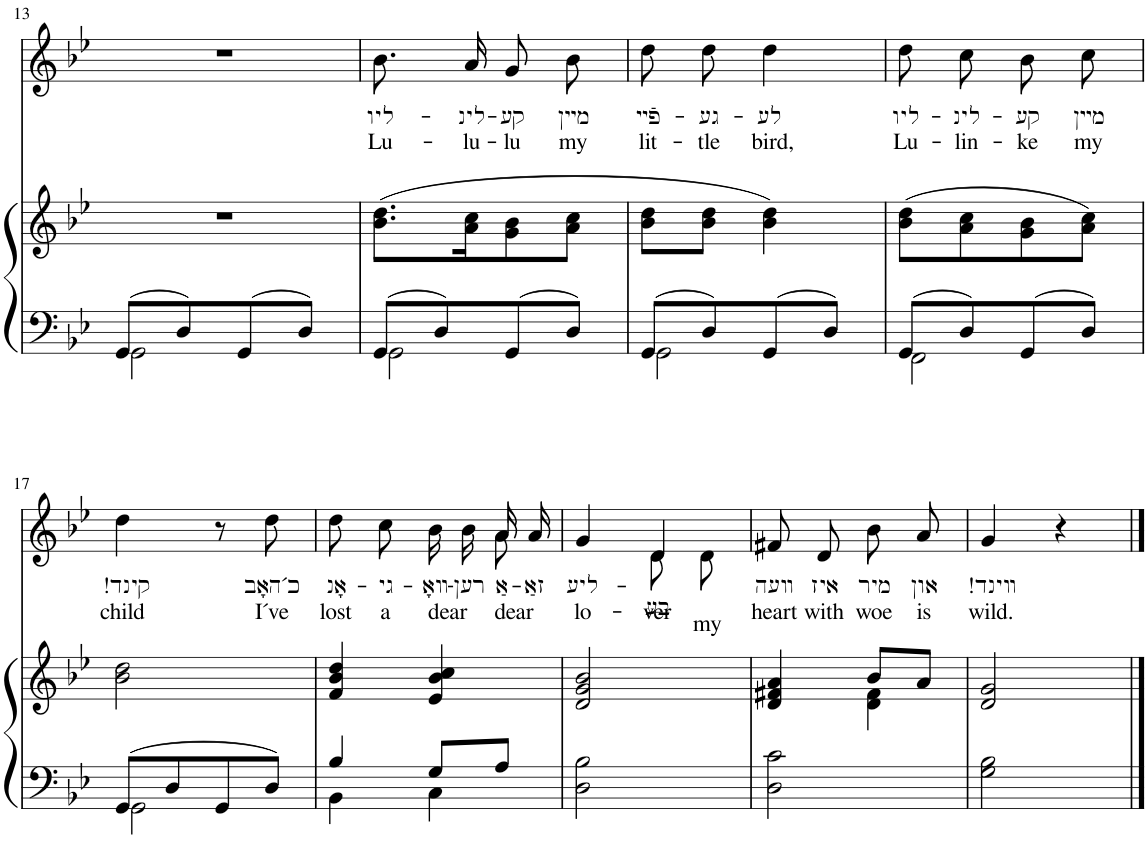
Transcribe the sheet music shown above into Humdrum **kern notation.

**kern	**kern	**kern	**text	**text
*part2	*part2	*part1	*part1	*part1
*staff3	*staff2	*staff1	*staff1	*staff1
*I"Klavier	*	*I"Piano	*	*
*	*	*I'Pno	*	*
!!LO:PB:g=z
*clefF4	*clefG2	*clefG2	*	*
*k[b-e-]	*k[b-e-]	*k[b-e-]	*	*
*M2/4	*M2/4	*M2/4	*	*
=13	=13	=13	=13	=13
*^	*	*	*	*
8GG/L	2GG\	2r	2r	.	.
8D/	.	.	.	.	.
8GG/	.	.	.	.	.
8D/J	.	.	.	.	.
=14	=14	=14	=14	=14	=14
!	!	!	!	!LO:LY:b	!LO:LY:b
8GG/L	2GG\	(8.b-\ 8.dd\L	8.b-/L	ליו-	Lu-
8D/	.	.	.	.	.
!	!	!	!	!LO:LY:b	!LO:LY:b
.	.	16a\ 16cc\K	16a/Jk	-לינ-	-lu-
!	!	!	!	!LO:LY:b	!LO:LY:b
8GG/	.	8g\ 8b-\	8g/L	-קע	-lu
!	!	!	!	!LO:LY:b	!LO:LY:b
8D/J	.	8a\ 8cc\J	8b-/J	מײן	my
=15	=15	=15	=15	=15	=15
!	!	!	!	!LO:LY:b	!LO:LY:b
8GG/L	2GG\	8b-\ 8dd\L	8dd\L	פֿײ-	lit-
!	!	!	!	!LO:LY:b	!LO:LY:b
8D/	.	8b-\ 8dd\J	8dd\J	-גע-	-tle
!	!	!	!	!LO:LY:b	!LO:LY:b
8GG/	.	4b-\ 4dd\)	4dd\	-לע	bird,
8D/J	.	.	.	.	.
=16	=16	=16	=16	=16	=16
!	!	!	!	!LO:LY:b	!LO:LY:b
8GG/L	2FF\	(8b-\ 8dd\L	8dd\L	ליו-	Lu-
!	!	!	!	!LO:LY:b	!LO:LY:b
8D/	.	8a\ 8cc\	8cc\J	-לינ-	-lin-
!	!	!	!	!LO:LY:b	!LO:LY:b
8GG/	.	8g\ 8b-\	8b-\L	-קע	-ke
!	!	!	!	!LO:LY:b	!LO:LY:b
8D/J	.	8a\ 8cc\J)	8cc\J	מײן	my
!!LO:LB:g=z
=17	=17	=17	=17	=17	=17
!	!	!	!	!LO:LY:b	!LO:LY:b
8GG/L	2GG\	2b-\ 2dd\	4dd\	קינד!	child
8D/	.	.	.	.	.
8GG/	.	.	8r	.	.
!	!	!	!	!LO:LY:b	!LO:LY:b
8D/J	.	.	8dd\	כ´האָב	I´ve
=18	=18	=18	=18	=18	=18
!	!	!	!	!LO:LY:b	!LO:LY:b
*	*	*	*^	*	*
4B-/	4BB-\	4f/ 4b-/ 4dd/	8dd\L	4.ryy	אָנ-	lost
!	!	!	!	!	!LO:LY:b	!LO:LY:b
.	.	.	8cc\J	.	-גי-	a
!	!	!	!	!	!LO:LY:b	!LO:LY:b
8G/L	4C\	4e-/ 4b-/ 4cc/	16b-/LL	.	-װאָ-	dear
!	!	!	!	!	!LO:LY:b	!
.	.	.	16b-/J	.	-רען	.
!	!	!	!	!	!LO:LY:b	!LO:LY:b
8A/J	.	.	16a/L	8a\	אַ-	dear
!	!	!	!	!	!LO:LY:b	!
.	.	.	16a/JJ	.	-זאַ	.
*v	*v	*	*	*	*	*
=19	=19	=19	=19	=19	=19
!	!	!	!	!LO:LY:b	!LO:LY:b
2D\ 2B-\	2d/ 2g/ 2b-/	4g/	4ryy	ליע-	lo-
!	!	!	!	!LO:LY:b	!LO:LY:b
.	.	4d/	8d\L	-בע	-ver
!	!	!	!	!LO:LY:b	!
.	.	.	8d\J	my	.
=20	=20	=20	=20	=20	=20
*	*^	*	*	*	*
!	!	!	!	!	!LO:LY:b	!LO:LY:b
*	*	*	*v	*v	*	*
2D\ 2c\	4d/ 4f#X/ 4a/	4ryy	8f#X/L	װעה	heart
!	!	!	!	!LO:LY:b	!LO:LY:b
.	.	.	8d/J	איז	with
!	!	!	!	!LO:LY:b	!LO:LY:b
.	8b-/L	4d\ 4f#\	8b-/L	מיר	woe
!	!	!	!	!LO:LY:b	!LO:LY:b
.	8a/J	.	8a/J	און	is
*	*v	*v	*	*	*
=21	=21	=21	=21	=21
!	!	!	!LO:LY:b	!LO:LY:b
2G\ 2B-\	2d/ 2g/	4g/	װינד!	wild.
.	.	4r	.	.
==	==	==	==	==
*-	*-	*-	*-	*-
